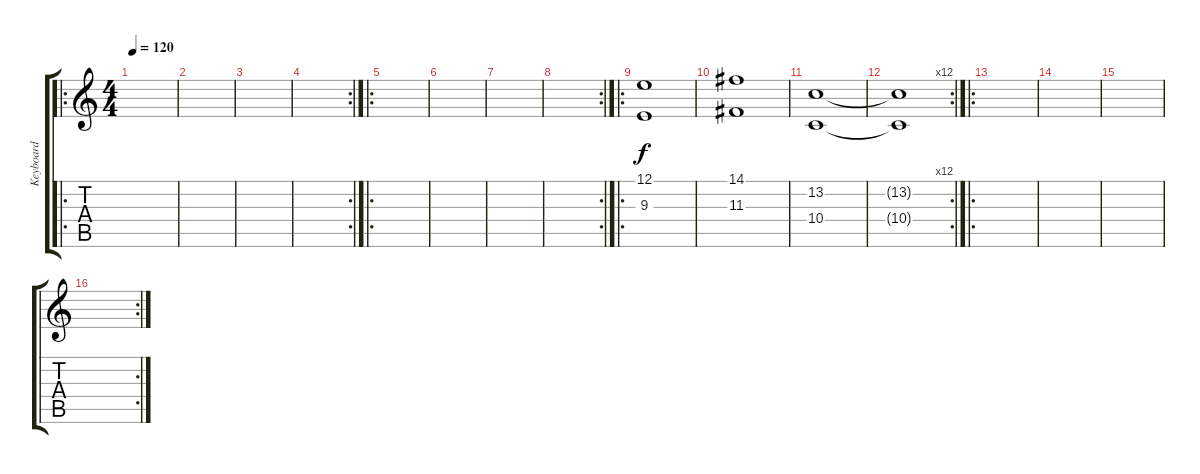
\track ("Keyboard" "Keyboard") {instrument flute}
\staff {score tabs}
\tuning (E4 B3 G3 D3 A2 E2) {hide}
\ro
\ts (4 4)
\tempo 120
\clef g2
\ks c
|
|
|
\rc 2
|
\ro
|
|
|
\rc 2
|
\ro
(12.1 9.3).1 |
(14.1 11.3).1 |
(13.2 10.4).1 |
\rc 12
(13.2{t} 10.4{t}).1 |
\ro
|
|
|
\rc 2
